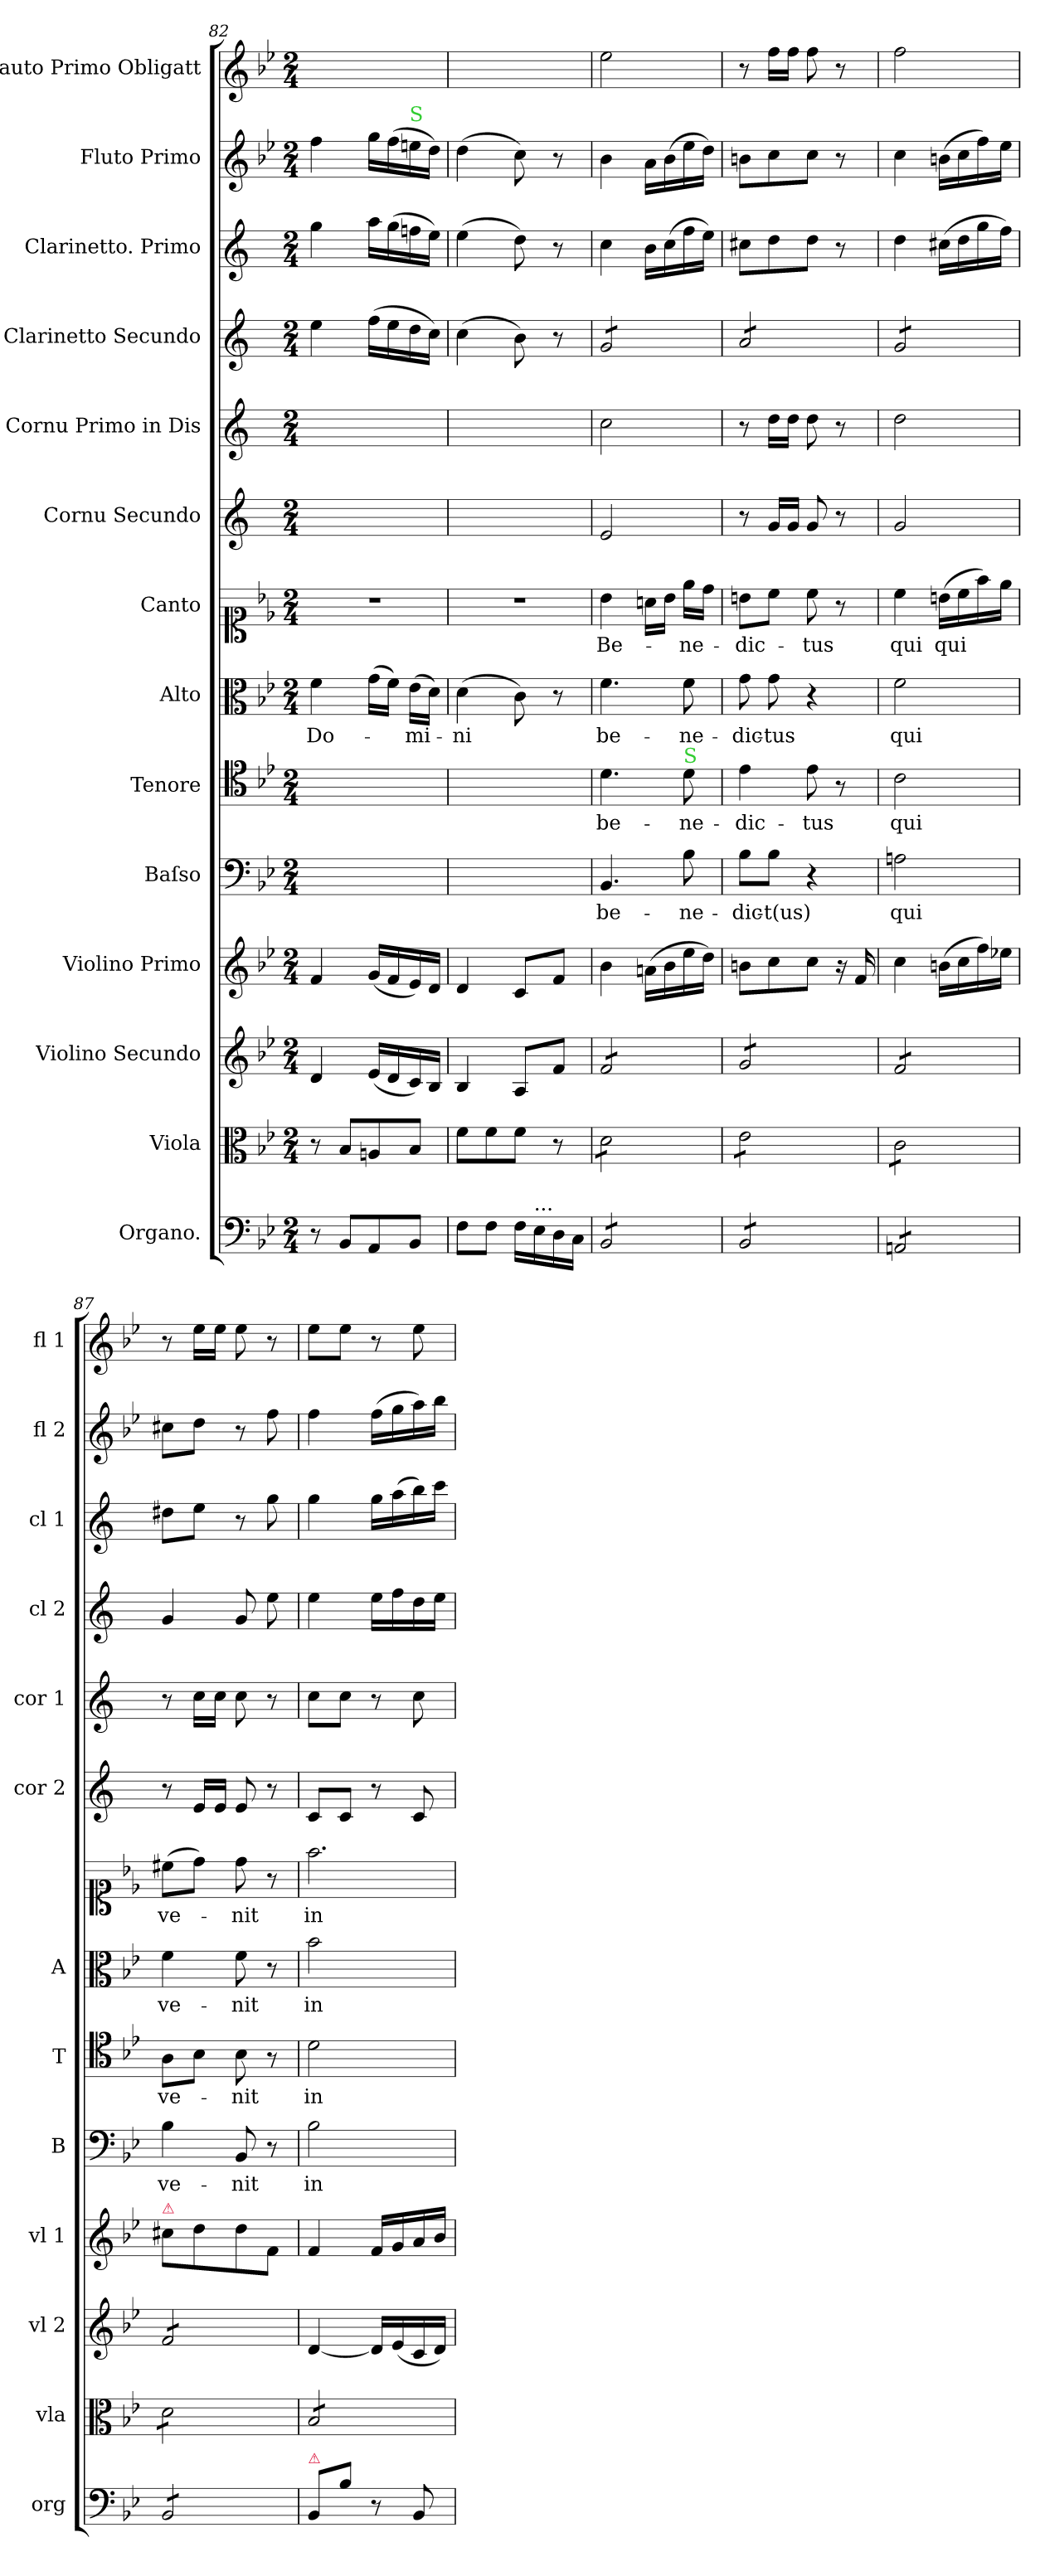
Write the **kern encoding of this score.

**kern	**kern	**kern	**kern	**kern	**text	**kern	**text	**kern	**text	**kern	**text	**kern	**kern	**kern	**kern	**kern	**kern
*part14	*part13	*part12	*part11	*part10	*part10	*part9	*part9	*part8	*part8	*part7	*part7	*part6	*part5	*part4	*part3	*part2	*part1
*staff14	*staff13	*staff12	*staff11	*staff10	*staff10	*staff9	*staff9	*staff8	*staff8	*staff7	*staff7	*staff6	*staff5	*staff4	*staff3	*staff2	*staff1
*I"Organo.	*I"Viola	*I"Violino Secundo	*I"Violino Primo	*I"Baſso	*	*I"Tenore	*	*I"Alto	*	*I"Canto	*	*I"Cornu Secundo	*I"Cornu Primo in Dis	*I"Clarinetto Secundo	*I"Clarinetto. Primo	*I"Fluto Primo	*I"Flauto Primo Obligatt
*I'org	*I'vla	*I'vl 2	*I'vl 1	*I'B	*	*I'T	*	*I'A	*	*	*	*I'cor 2	*I'cor 1	*I'cl 2	*I'cl 1	*I'fl 2	*I'fl 1
*clefF4	*clefC3	*clefG2	*clefG2	*clefF4	*	*clefC4	*	*clefC3	*	*clefC1	*	*clefG2	*clefG2	*clefG2	*clefG2	*clefG2	*clefG2
*	*	*	*	*	*	*	*	*	*	*	*	*ITrd1c2	*ITrd1c2	*ITrd1c2	*ITrd1c2	*	*
*k[b-e-]	*k[b-e-]	*k[b-e-]	*k[b-e-]	*k[b-e-]	*	*k[b-e-]	*	*k[b-e-]	*	*k[b-e-]	*	*k[b-e-]	*k[b-e-]	*k[b-e-]	*k[b-e-]	*k[b-e-]	*k[b-e-]
*B-:	*B-:	*B-:	*B-:	*B-:	*	*B-:	*	*B-:	*	*B-:	*	*	*	*	*	*B-:	*B-:
*M2/4	*M2/4	*M2/4	*M2/4	*M2/4	*	*M2/4	*	*M2/4	*	*M2/4	*	*M2/4	*M2/4	*M2/4	*M2/4	*M2/4	*M2/4
=82	=82	=82	=82	=82	=82	=82	=82	=82	=82	=82	=82	=82	=82	=82	=82	=82	=82
8r	8r	4d/	4f/	2ryy	.	2ryy	.	4f\	Do-	2r	.	2ryy	2ryy	4dd\	4ff\	4ff\	2ryy
8BB-/L	8B-/L	.	.	.	.	.	.	.	.	.	.	.	.	.	.	.	.
8AA/	8An/	(16e-/LL	(16g/LL	.	.	.	.	(16g\LL	.	.	.	.	.	(16ee-\LL	16gg\LL	16gg\LL	.
.	.	16d/	16f/	.	.	.	.	16f\JJ)	.	.	.	.	.	16dd\	(16ff\	(16ff\	.
!	!	!	!	!	!	!	!	!	!	!	!	!	!	!	!	!LO:TX:a:color=limegreen:t=S	!
8BB-/J	8B-/J	16c/)	16e-/)	.	.	.	.	(16e-\LL	-mi-	.	.	.	.	16cc\	16ee-X\	16een\	.
.	.	16B-/JJ	16d/JJ	.	.	.	.	16d\JJ)	.	.	.	.	.	16b-\JJ)	16dd\JJ)	16dd\JJ)	.
=83	=83	=83	=83	=83	=83	=83	=83	=83	=83	=83	=83	=83	=83	=83	=83	=83	=83
8F\L	8f\L	4B-/	4d/	2ryy	.	2ryy	.	(4d\	-ni	2r	.	2ryy	2ryy	(4b-\	(4dd\	(4dd\	2ryy
8F\J	8f\	.	.	.	.	.	.	.	.	.	.	.	.	.	.	.	.
16F\LL	8f\J	8A/L	8c/L	.	.	.	.	8c\)	.	.	.	.	.	8a\)	8cc\)	8cc\)	.
!LO:TX:a:t=...	!	!	!	!	!	!	!	!	!	!	!	!	!	!	!	!	!
16E-\	.	.	.	.	.	.	.	.	.	.	.	.	.	.	.	.	.
16D\	8r	8f/J	8f/J	.	.	.	.	8r	.	.	.	.	.	8r	8r	8r	.
16C\JJ	.	.	.	.	.	.	.	.	.	.	.	.	.	.	.	.	.
=84	=84	=84	=84	=84	=84	=84	=84	=84	=84	=84	=84	=84	=84	=84	=84	=84	=84
*tremolo	*	*	*	*	*	*	*	*	*	*	*	*	*	*	*	*	*
*	*tremolo	*	*	*	*	*	*	*	*	*	*	*	*	*	*	*	*
*	*	*tremolo	*	*	*	*	*	*	*	*	*	*	*	*	*	*	*
*	*	*	*	*	*	*	*	*	*	*	*	*	*	*tremolo	*	*	*
8BB-/L	8d\L	8f/L	4b-\	4.BB-/	be-	4.d\	be-	4.f\	be-	4b-\	Be-	2d/	2b-\	8f/L	4b-\	4b-\	2ee-\
8BB-/	8d\	8f/	.	.	.	.	.	.	.	.	.	.	.	8f/	.	.	.
8BB-/	8d\	8f/	(16an\LL	.	.	.	.	.	.	16an\LL	.	.	.	8f/	16a\LL	16a\LL	.
.	.	.	16b-\	.	.	.	.	.	.	16b-\JJ	.	.	.	.	(16b-\	(16b-\	.
!	!	!	!	!	!	!LO:TX:a:color=limegreen:t=S	!	!	!	!	!	!	!	!	!	!	!
8BB-/J	8d\J	8f/J	16ee-\	8B-\	-ne-	8d\	-ne-	8f\	-ne-	16ee-\LL	-ne-	.	.	8f/J	16ee-\	16ee-\	.
.	.	.	16dd\JJ)	.	.	.	.	.	.	16dd\JJ	.	.	.	.	16dd\JJ)	16dd\JJ)	.
=85	=85	=85	=85	=85	=85	=85	=85	=85	=85	=85	=85	=85	=85	=85	=85	=85	=85
8BB-/L	8e-\L	8g/L	8bn\L	8B-\L	-dic-	4e-\	-dic-	8g\	-dic-	8bn\L	-dic-	8r	8r	8g/L	8bn\L	8bn\L	8r
8BB-/	8e-\	8g/	8cc\	8B-\J	-t(us)	.	.	8g\	-tus	8cc\J	.	16f/LL	16cc\LL	8g/	8cc\	8cc\	16ff\LL
.	.	.	.	.	.	.	.	.	.	.	.	16f/JJ	16cc\JJ	.	.	.	16ff\JJ
8BB-/	8e-\	8g/	8cc\J	4r	.	8e-\	-tus	4r	.	8cc\	-tus	8f/	8cc\	8g/	8cc\J	8cc\J	8ff\
8BB-/J	8e-\J	8g/J	16r	.	.	8r	.	.	.	8r	.	8r	8r	8g/J	8r	8r	8r
.	.	.	16f/	.	.	.	.	.	.	.	.	.	.	.	.	.	.
=86	=86	=86	=86	=86	=86	=86	=86	=86	=86	=86	=86	=86	=86	=86	=86	=86	=86
8AAn/L	8c\L	8f/L	4cc\	2An\	qui	2c\	qui	2f\	qui	4cc\	qui	2f/	2cc\	8f/L	4cc\	4cc\	2ff\
8AAn/	8c\	8f/	.	.	.	.	.	.	.	.	.	.	.	8f/	.	.	.
!	!	!	!	!	!	!	!	!	!	!	!LO:LY:i	!	!	!	!	!	!
8AAn/	8c\	8f/	(16bn\LL	.	.	.	.	.	.	(16bn\LL	qui	.	.	8f/	(16bn\LL	(16bn\LL	.
.	.	.	16cc\	.	.	.	.	.	.	16cc\	.	.	.	.	16cc\	16cc\	.
8AAn/J	8c\J	8f/J	16ff\)	.	.	.	.	.	.	16ff\)	.	.	.	8f/J	16ff\	16ff\)	.
*	*	*	*	*	*	*	*	*	*	*	*	*	*	*Xtremolo	*	*	*
.	.	.	16ee-X\JJ	.	.	.	.	.	.	16ee-\JJ	.	.	.	.	16ee-\JJ)	16ee-\JJ	.
=87	=87	=87	=87	=87	=87	=87	=87	=87	=87	=87	=87	=87	=87	=87	=87	=87	=87
!	!	!	!LO:TX:a:color=crimson:t=⚠	!	!	!	!	!	!	!	!	!	!	!	!	!	!
8BB-/L	8d\L	8f/L	8cc#X\L	4B-\	ve-	8A\L	ve-	4f\	ve-	(8cc#X\L	ve-	8r	8r	4f/	8cc#X\L	8cc#X\L	8r
8BB-/	8d\	8f/	8dd\	.	.	8B-\J	.	.	.	8dd\J)	.	16d/LL	16b-\LL	.	8dd\J	8dd\J	16ee-\LL
.	.	.	.	.	.	.	.	.	.	.	.	16d/JJ	16b-\JJ	.	.	.	16ee-\JJ
8BB-/	8d\	8f/	8dd\	8BB-/	-nit	8B-\	-nit	8f\	-nit	8dd\	-nit	8d/	8b-\	8f/	8r	8r	8ee-\
8BB-/J	8d\J	8f/J	8f/J	8r	.	8r	.	8r	.	8r	.	8r	8r	8dd\	8ff\	8ff\	8r
*	*	*Xtremolo	*	*	*	*	*	*	*	*	*	*	*	*	*	*	*
*Xtremolo	*	*	*	*	*	*	*	*	*	*	*	*	*	*	*	*	*
=88	=88	=88	=88	=88	=88	=88	=88	=88	=88	=88	=88	=88	=88	=88	=88	=88	=88
!LO:TX:a:color=crimson:t=⚠	!	!	!	!	!	!	!	!	!	!	!	!	!	!	!	!	!
!	!	!	!	!	!	!	!	!	!	!LO:N:vis=2.	!	!	!	!	!	!	!
8BB-/L	8B-/L	[4d/	4f/	2B-\	in	2d\	in	2b-\	in	2ff\	in	8B-/L	8b-\L	4dd\	4ff\	4ff\	8ee-\L
8B-\J	8B-/	.	.	.	.	.	.	.	.	.	.	8B-/J	8b-\J	.	.	.	8ee-\J
8r	8B-/	16d/LL]	16f/LL	.	.	.	.	.	.	.	.	8r	8r	16dd\LL	16ff\LL	(16ff\LL	8r
.	.	(16e-/	16g/	.	.	.	.	.	.	.	.	.	.	16ee-\	(16gg\	16gg\	.
8BB-/	8B-/J	16c/	16a/	.	.	.	.	.	.	.	.	8B-/	8b-\	16cc\	16aa\)	16aa\)	8ee-\
*	*Xtremolo	*	*	*	*	*	*	*	*	*	*	*	*	*	*	*	*
.	.	16d/JJ)	16b-/JJ	.	.	.	.	.	.	.	.	.	.	16dd\JJ	16bb-\JJ	16bb-\JJ	.
=	=	=	=	=	=	=	=	=	=	=	=	=	=	=	=	=	=
*-	*-	*-	*-	*-	*-	*-	*-	*-	*-	*-	*-	*-	*-	*-	*-	*-	*-
